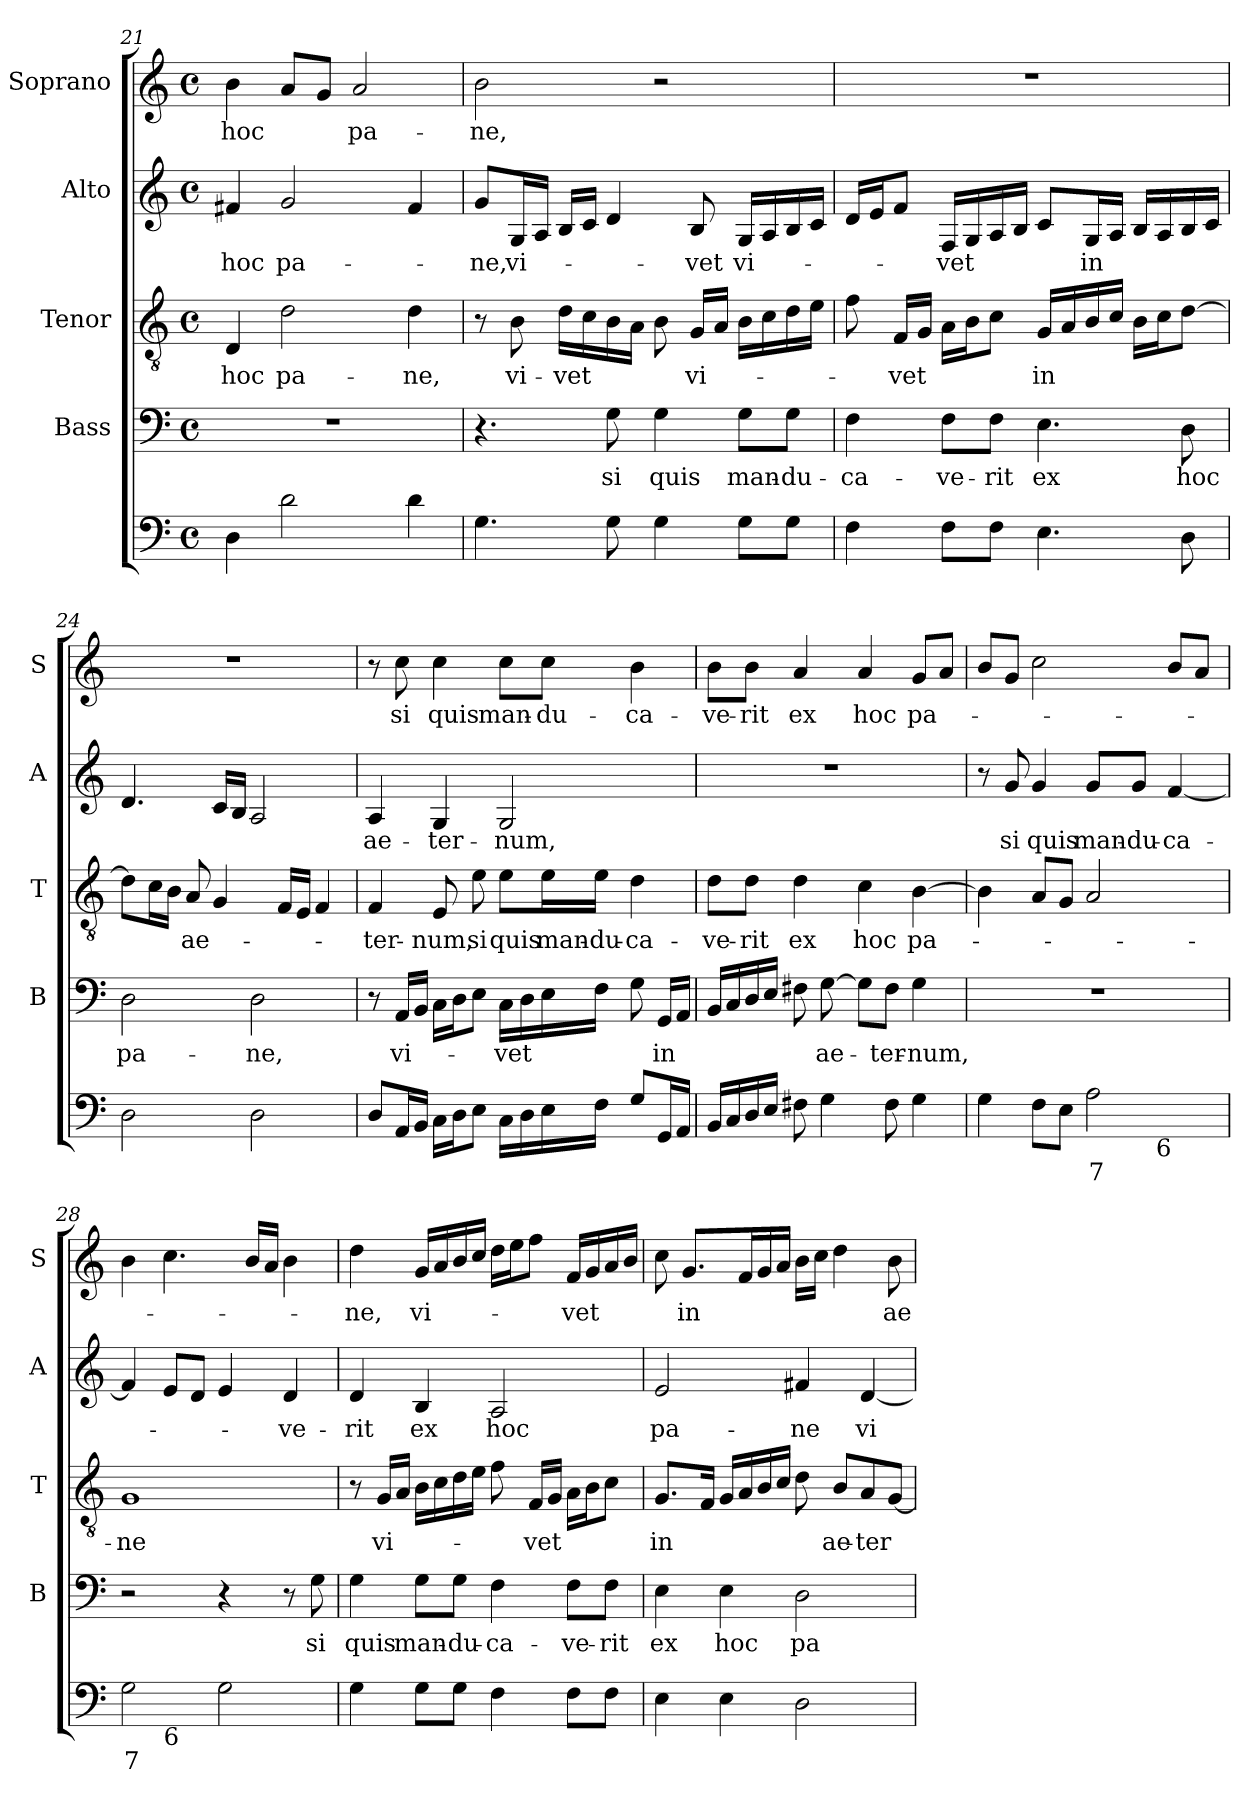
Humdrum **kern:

**kern	**text	**kern	**text	**kern	**text	**kern	**text	**kern	**text
*part5	*part5	*part4	*part4	*part3	*part3	*part2	*part2	*part1	*part1
*staff5	*staff5	*staff4	*staff4	*staff3	*staff3	*staff2	*staff2	*staff1	*staff1
*	*	*I"Bass	*	*I"Tenor	*	*I"Alto	*	*I"Soprano	*
*	*	*I'B	*	*I'T	*	*I'A	*	*I'S	*
*clefF4	*	*clefF4	*	*clefGv2	*	*clefG2	*	*clefG2	*
*k[]	*	*k[]	*	*k[]	*	*k[]	*	*k[]	*
*C:	*	*C:	*	*C:	*	*C:	*	*C:	*
*M4/4	*	*M4/4	*	*M4/4	*	*M4/4	*	*M4/4	*
*met(c)	*	*met(c)	*	*met(c)	*	*met(c)	*	*met(c)	*
=21	=21	=21	=21	=21	=21	=21	=21	=21	=21
4D\	.	1r	.	4D/	hoc	4f#X/	hoc	4b\	hoc
2d\	.	.	.	2d\	pa-	2g/	pa-	8a/L	.
.	.	.	.	.	.	.	.	8g/J	.
.	.	.	.	.	.	.	.	2a/	pa-
4d\	.	.	.	4d\	-ne,	4f#/	.	.	.
!!LO:LB:g=z
=22	=22	=22	=22	=22	=22	=22	=22	=22	=22
4.G\	.	4.r	.	8r	.	8g/L	-ne,	2b\	-ne,
.	.	.	.	8B\	vi-	16G/L	vi-	.	.
.	.	.	.	.	.	16A/JJ	.	.	.
.	.	.	.	16d\LL	-vet	16B/LL	.	.	.
.	.	.	.	16c\	.	16c/JJ	.	.	.
8G\	.	8G\	si	16B\	.	4d/	.	.	.
.	.	.	.	16A\JJ	.	.	.	.	.
4G\	.	4G\	quis	8B\	.	.	.	2r	.
.	.	.	.	16G/LL	vi-	8B/	-vet	.	.
.	.	.	.	16A/JJ	.	.	.	.	.
8G\L	.	8G\L	man-	16B\LL	.	16G/LL	vi-	.	.
.	.	.	.	16c\	.	16A/	.	.	.
8G\J	.	8G\J	-du-	16d\	.	16B/	.	.	.
.	.	.	.	16e\JJ	.	16c/JJ	.	.	.
=23	=23	=23	=23	=23	=23	=23	=23	=23	=23
4F\	.	4F\	-ca-	8f\	.	16d/LL	.	1r	.
.	.	.	.	.	.	16e/J	.	.	.
.	.	.	.	16F/LL	-vet	8f/J	.	.	.
.	.	.	.	16G/JJ	.	.	.	.	.
8F\L	.	8F\L	-ve-	16A\LL	.	16F/LL	-vet	.	.
.	.	.	.	16B\J	.	16G/	.	.	.
8F\J	.	8F\J	-rit	8c\J	.	16A/	.	.	.
.	.	.	.	.	.	16B/JJ	.	.	.
4.E\	.	4.E\	ex	16G/LL	in	8c/L	.	.	.
.	.	.	.	16A/	.	.	.	.	.
.	.	.	.	16B/	.	16G/L	in	.	.
.	.	.	.	16c/JJ	.	16A/JJ	.	.	.
.	.	.	.	16B\LL	.	16B/LL	.	.	.
.	.	.	.	16c\J	.	16A/	.	.	.
8D\	.	8D\	hoc	[8d\J	.	16B/	.	.	.
.	.	.	.	.	.	16c/JJ	.	.	.
!!LO:PB:g=z
=24	=24	=24	=24	=24	=24	=24	=24	=24	=24
2D\	.	2D\	pa-	8d\L]	.	4.d/	.	1r	.
.	.	.	.	16c\L	.	.	.	.	.
.	.	.	.	16B\JJ	.	.	.	.	.
.	.	.	.	8A/	ae-	.	.	.	.
.	.	.	.	4G/	.	16c/LL	.	.	.
.	.	.	.	.	.	16B/JJ	.	.	.
2D\	.	2D\	-ne,	.	.	2A/	.	.	.
.	.	.	.	16F/LL	.	.	.	.	.
.	.	.	.	16E/JJ	.	.	.	.	.
.	.	.	.	4F/	.	.	.	.	.
=25	=25	=25	=25	=25	=25	=25	=25	=25	=25
8D/L	.	8r	.	4F/	-ter-	4A/	ae-	8r	.
16AA/L	.	16AA/LL	vi-	.	.	.	.	8cc\	si
16BB/JJ	.	16BB/JJ	.	.	.	.	.	.	.
16C\LL	.	16C\LL	.	8E/	-num,	4G/	-ter-	4cc\	quis
16D\J	.	16D\J	.	.	.	.	.	.	.
8E\J	.	8E\J	.	8e\	si	.	.	.	.
16C\LL	.	16C\LL	-vet	8e\L	quis	2G/	-num,	8cc\L	man-
16D\	.	16D\	.	.	.	.	.	.	.
16E\	.	16E\	.	16e\L	man-	.	.	8cc\J	-du-
16F\JJ	.	16F\JJ	.	16e\JJ	-du-	.	.	.	.
8G/L	.	8G\	.	4d\	-ca-	.	.	4b\	-ca-
16GG/L	.	16GG/LL	in	.	.	.	.	.	.
16AA/JJ	.	16AA/JJ	.	.	.	.	.	.	.
=26	=26	=26	=26	=26	=26	=26	=26	=26	=26
16BB/LL	.	16BB/LL	.	8d\L	-ve-	1r	.	8b\L	-ve-
16C/	.	16C/	.	.	.	.	.	.	.
16D/	.	16D/	.	8d\J	-rit	.	.	8b\J	-rit
16E/JJ	.	16E/JJ	.	.	.	.	.	.	.
8F#X\	.	8F#X\	.	4d\	ex	.	.	4a/	ex
4G\	.	[8G\	ae-	.	.	.	.	.	.
.	.	8G\L]	.	4c\	hoc	.	.	4a/	hoc
8F#\	.	8F#\J	-ter-	.	.	.	.	.	.
4G\	.	4G\	-num,	[4B\	pa-	.	.	8g/L	pa-
.	.	.	.	.	.	.	.	8a/J	.
!!LO:LB:g=z
=27	=27	=27	=27	=27	=27	=27	=27	=27	=27
*^	*	*	*	*	*	*	*	*	*
4G\	2ryy	.	1r	.	4B\]	.	8r	.	8b/L	.
.	.	.	.	.	.	.	8g/	si	8g/J	.
8F\L	.	.	.	.	8A/L	.	4g/	quis	2cc\	.
8E\J	.	.	.	.	8G/J	.	.	.	.	.
2A\	8..ryy	7	.	.	2A/	.	8g/L	man-	.	.
.	.	.	.	.	.	.	8g/J	-du-	.	.
!	!LO:TX:b:t=6	!	!	!	!	!	!	!	!	!
.	4ryy	.	.	.	.	.	.	.	.	.
.	.	.	.	.	.	.	[4f/	-ca-	8b/L	.
.	.	.	.	.	.	.	.	.	8a/J	.
.	32ryy	.	.	.	.	.	.	.	.	.
=28	=28	=28	=28	=28	=28	=28	=28	=28	=28	=28
2G\	4ryy	7	2r	.	1G	-ne	4f/]	.	4b\	.
!	!LO:TX:b:t=6	!	!	!	!	!	!	!	!	!
.	2.ryy	.	.	.	.	.	8e/L	.	4.cc\	.
.	.	.	.	.	.	.	8d/J	.	.	.
2G\	.	.	4r	.	.	.	4e/	.	.	.
.	.	.	.	.	.	.	.	.	16b/LL	.
.	.	.	.	.	.	.	.	.	16a/JJ	.
.	.	.	8r	.	.	.	4d/	-ve-	4b\	.
.	.	.	8G\	si	.	.	.	.	.	.
*v	*v	*	*	*	*	*	*	*	*	*
=29	=29	=29	=29	=29	=29	=29	=29	=29	=29
4G\	.	4G\	quis	8r	.	4d/	-rit	4dd\	-ne,
.	.	.	.	16G/LL	vi-	.	.	.	.
.	.	.	.	16A/JJ	.	.	.	.	.
8G\L	.	8G\L	man-	16B\LL	.	4B/	ex	16g/LL	vi-
.	.	.	.	16c\	.	.	.	16a/	.
8G\J	.	8G\J	-du-	16d\	.	.	.	16b/	.
.	.	.	.	16e\JJ	.	.	.	16cc/JJ	.
4F\	.	4F\	-ca-	8f\	.	2A/	hoc	16dd\LL	.
.	.	.	.	.	.	.	.	16ee\J	.
.	.	.	.	16F/LL	-vet	.	.	8ff\J	.
.	.	.	.	16G/JJ	.	.	.	.	.
8F\L	.	8F\L	-ve-	16A\LL	.	.	.	16f/LL	-vet
.	.	.	.	16B\J	.	.	.	16g/	.
8F\J	.	8F\J	-rit	8c\J	.	.	.	16a/	.
.	.	.	.	.	.	.	.	16b/JJ	.
!!LO:PB:g=z
=30	=30	=30	=30	=30	=30	=30	=30	=30	=30
4E\	.	4E\	ex	8.G/L	in	2e/	pa-	8cc\	.
.	.	.	.	.	.	.	.	8.g/L	in
.	.	.	.	16F/Jk	.	.	.	.	.
4E\	.	4E\	hoc	16G/LL	.	.	.	.	.
.	.	.	.	16A/	.	.	.	16f/L	.
.	.	.	.	16B/	.	.	.	16g/	.
.	.	.	.	16c/JJ	.	.	.	16a/JJ	.
2D\	.	2D\	pa-	8d\	.	4f#X/	-ne	16b\LL	.
.	.	.	.	.	.	.	.	16cc\JJ	.
.	.	.	.	8B/L	ae-	.	.	4dd\	.
.	.	.	.	8A/	-ter	[4d/	vi-	.	.
.	.	.	.	[8G/J	.	.	.	8b\	ae-
=	=	=	=	=	=	=	=	=	=
*-	*-	*-	*-	*-	*-	*-	*-	*-	*-
